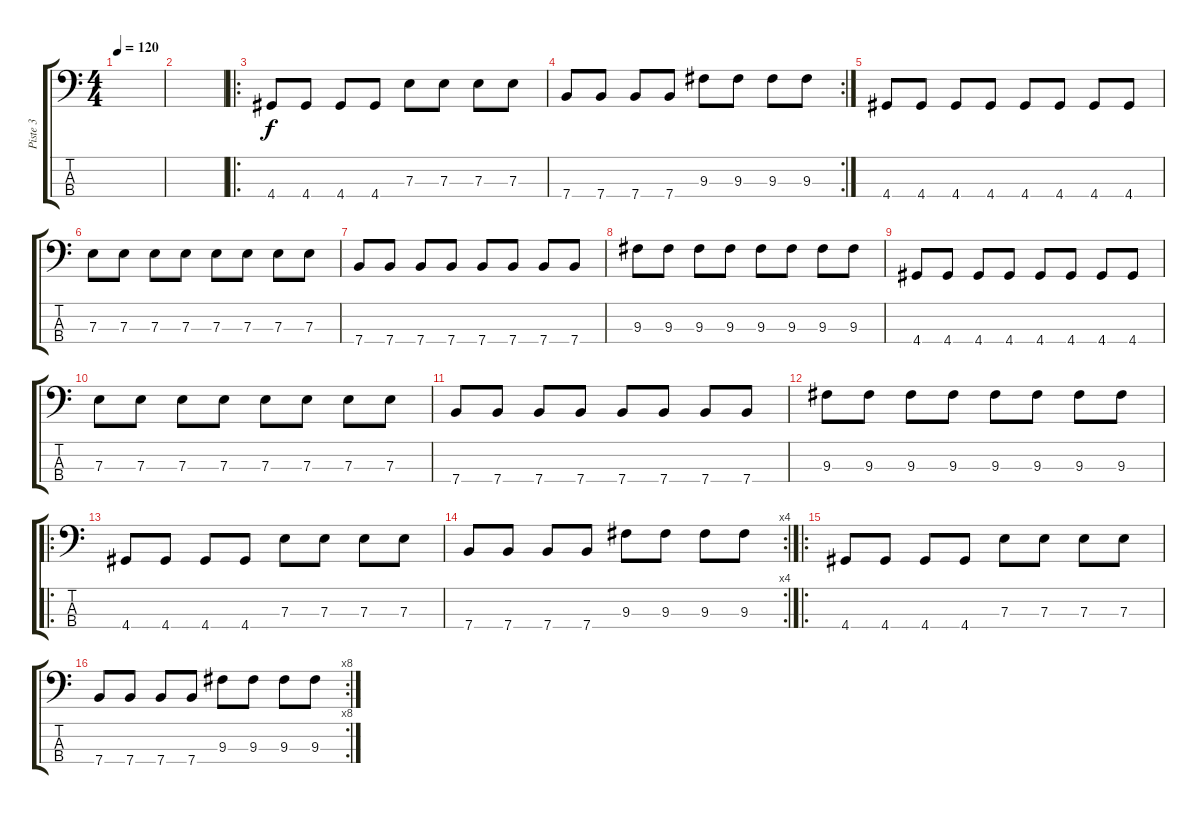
\track ("Piste 3" "Piste 3") {instrument electricbassfinger}
\staff {score tabs}
\tuning (G2 D2 A1 E1) {hide}
\ts (4 4)
\tempo 120
\clef f4
\ks c
|
|
\ro
4.4.8 4.4.8 4.4.8 4.4.8 7.3.8 7.3.8 7.3.8 7.3.8 |
\rc 2
7.4.8 7.4.8 7.4.8 7.4.8 9.3.8 9.3.8 9.3.8 9.3.8 |
4.4.8 4.4.8 4.4.8 4.4.8 4.4.8 4.4.8 4.4.8 4.4.8 |
7.3.8 7.3.8 7.3.8 7.3.8 7.3.8 7.3.8 7.3.8 7.3.8 |
7.4.8 7.4.8 7.4.8 7.4.8 7.4.8 7.4.8 7.4.8 7.4.8 |
9.3.8 9.3.8 9.3.8 9.3.8 9.3.8 9.3.8 9.3.8 9.3.8 |
4.4.8 4.4.8 4.4.8 4.4.8 4.4.8 4.4.8 4.4.8 4.4.8 |
7.3.8 7.3.8 7.3.8 7.3.8 7.3.8 7.3.8 7.3.8 7.3.8 |
7.4.8 7.4.8 7.4.8 7.4.8 7.4.8 7.4.8 7.4.8 7.4.8 |
9.3.8 9.3.8 9.3.8 9.3.8 9.3.8 9.3.8 9.3.8 9.3.8 |
\ro
4.4.8 4.4.8 4.4.8 4.4.8 7.3.8 7.3.8 7.3.8 7.3.8 |
\rc 4
7.4.8 7.4.8 7.4.8 7.4.8 9.3.8 9.3.8 9.3.8 9.3.8 |
\ro
4.4.8 4.4.8 4.4.8 4.4.8 7.3.8 7.3.8 7.3.8 7.3.8 |
\rc 8
7.4.8 7.4.8 7.4.8 7.4.8 9.3.8 9.3.8 9.3.8 9.3.8
